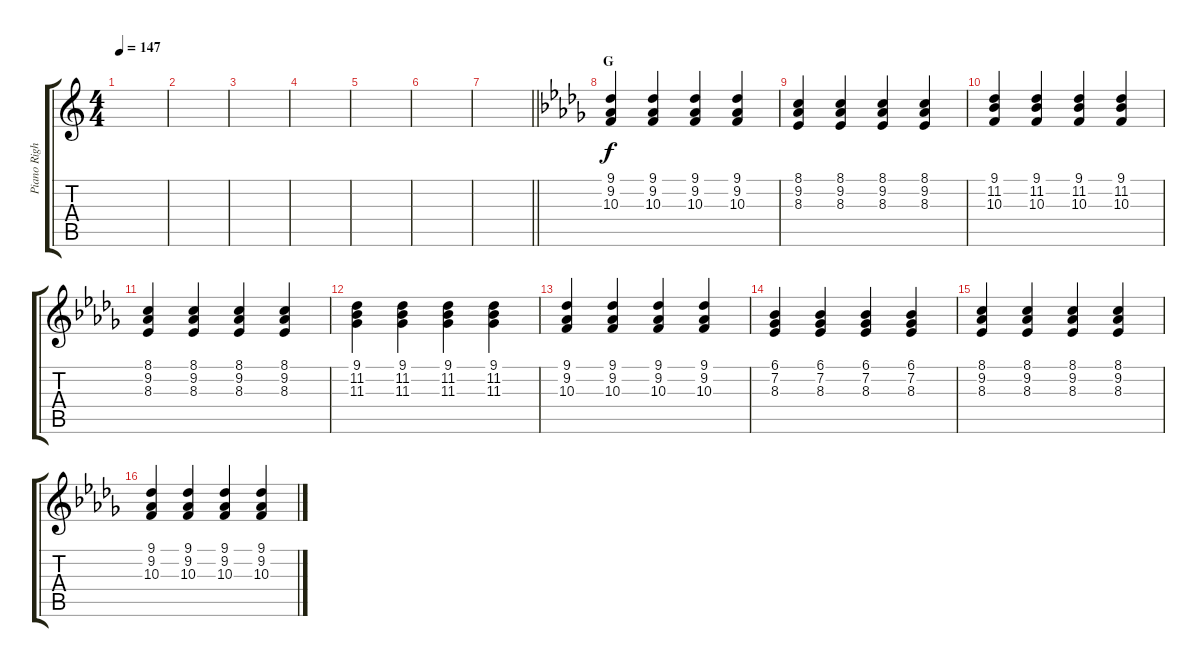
\track ("Piano Right (Kotobuki Tsumugi)" "Piano Righ") {instrument acousticgrandpiano}
\staff {score tabs}
\tuning (E4 B3 G3 D3 A2 E2) {hide}
\ts (4 4)
\tempo 147
\clef g2
\ks c
|
|
|
|
|
|
\barLineRight lightlight
|
\section ("" "G")
\ks db
(9.1 9.2 10.3).4{dy f} (9.1 9.2 10.3).4 (9.1 9.2 10.3).4 (9.1 9.2 10.3).4 |
(8.1 9.2 8.3).4 (8.1 9.2 8.3).4 (8.1 9.2 8.3).4 (8.1 9.2 8.3).4 |
(9.1 11.2 10.3).4 (9.1 11.2 10.3).4 (9.1 11.2 10.3).4 (9.1 11.2 10.3).4 |
(8.1 9.2 8.3).4 (8.1 9.2 8.3).4 (8.1 9.2 8.3).4 (8.1 9.2 8.3).4 |
(9.1 11.2 11.3).4 (9.1 11.2 11.3).4 (9.1 11.2 11.3).4 (9.1 11.2 11.3).4 |
(9.1 9.2 10.3).4 (9.1 9.2 10.3).4 (9.1 9.2 10.3).4 (9.1 9.2 10.3).4 |
(6.1 7.2 8.3).4 (6.1 7.2 8.3).4 (6.1 7.2 8.3).4 (6.1 7.2 8.3).4 |
(8.1 9.2 8.3).4 (8.1 9.2 8.3).4 (8.1 9.2 8.3).4 (8.1 9.2 8.3).4 |
(9.1 9.2 10.3).4 (9.1 9.2 10.3).4 (9.1 9.2 10.3).4 (9.1 9.2 10.3).4
